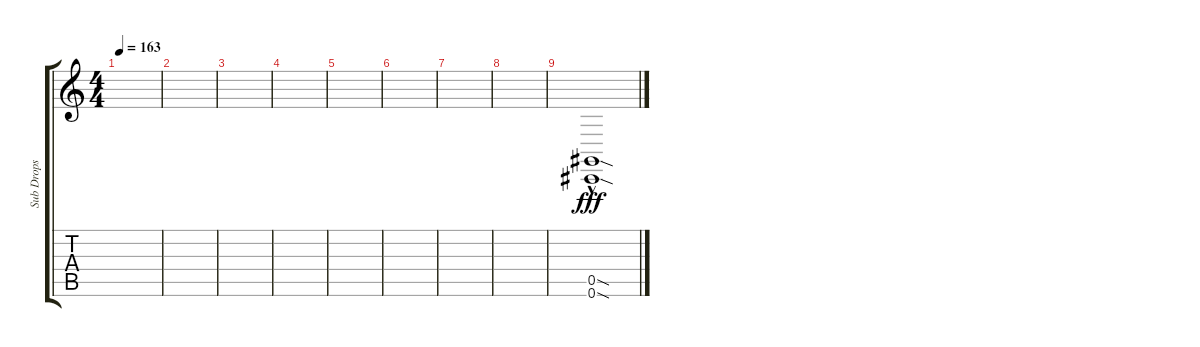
\track ("Sub Drops made by skrillex" "Sub Drops ") {instrument ocarina}
\staff {score tabs}
\tuning (Eb4 Bb3 Gb3 Db3 Ab2 Db2) {hide}
\ts (4 4)
\tempo 163
\clef g2
\ks c
|
|
|
|
|
|
|
|
(0.5{sod hac} 0.6{sod hac}).1{dy fff}
